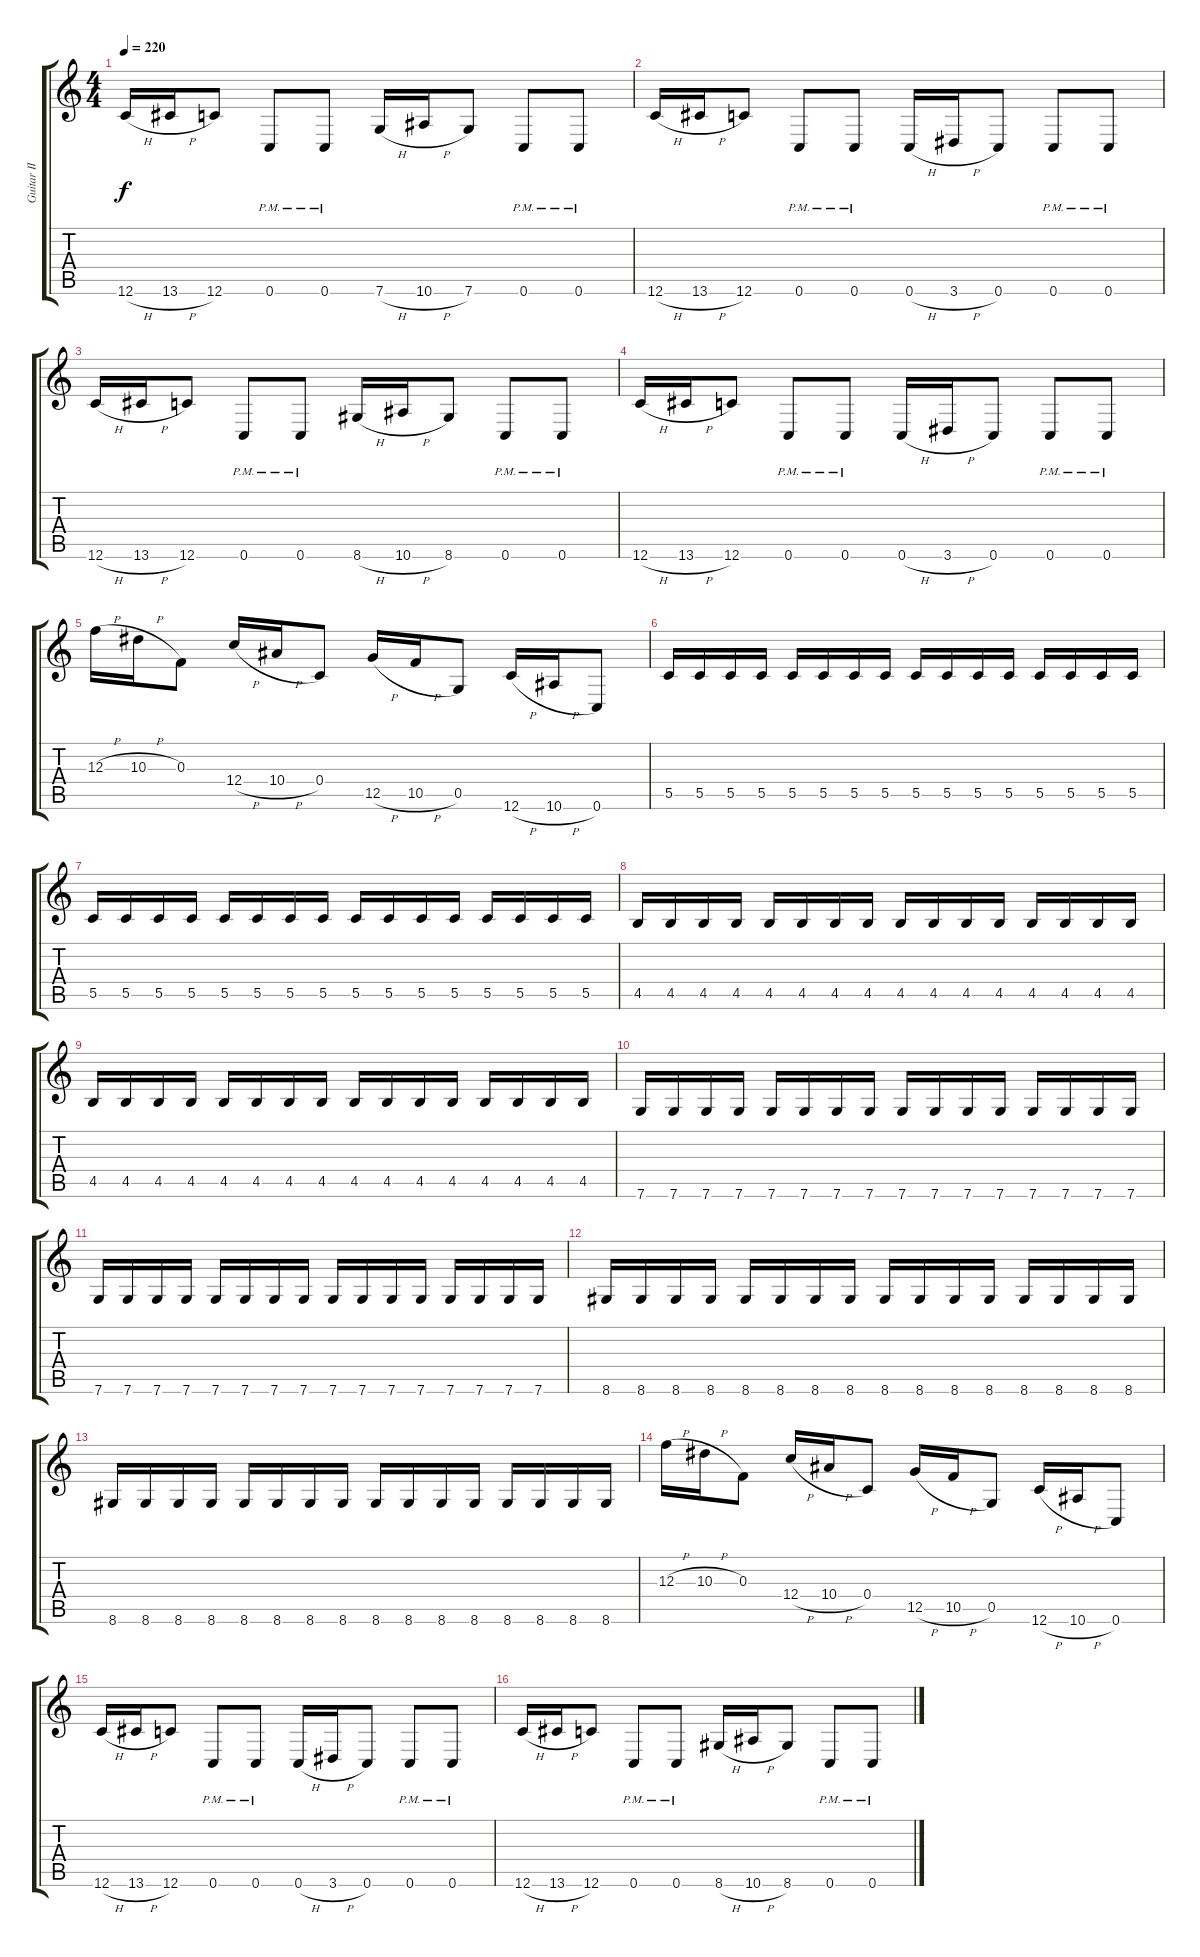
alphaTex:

\track ("Guitar II" "Guitar II") {instrument overdrivenguitar}
\staff {score tabs}
\tuning (D4 A3 F3 C3 G2 C2) {hide}
\ts (4 4)
\tempo 220
\clef g2
\ks c
12.6{h}.16{dy f} 13.6{h}.16 12.6.8 0.6{pm}.8 0.6{pm}.8 7.6{h}.16 10.6{h}.16 7.6.8 0.6{pm}.8 0.6{pm}.8 |
12.6{h}.16 13.6{h}.16 12.6.8 0.6{pm}.8 0.6{pm}.8 0.6{h}.16 3.6{h}.16 0.6.8 0.6{pm}.8 0.6{pm}.8 |
12.6{h}.16 13.6{h}.16 12.6.8 0.6{pm}.8 0.6{pm}.8 8.6{h}.16 10.6{h}.16 8.6.8 0.6{pm}.8 0.6{pm}.8 |
12.6{h}.16 13.6{h}.16 12.6.8 0.6{pm}.8 0.6{pm}.8 0.6{h}.16 3.6{h}.16 0.6.8 0.6{pm}.8 0.6{pm}.8 |
12.3{h}.16 10.3{h}.16 0.3.8 12.4{h}.16 10.4{h}.16 0.4.8 12.5{h}.16 10.5{h}.16 0.5.8 12.6{h}.16 10.6{h}.16 0.6.8 |
5.5.16 5.5.16 5.5.16 5.5.16 5.5.16 5.5.16 5.5.16 5.5.16 5.5.16 5.5.16 5.5.16 5.5.16 5.5.16 5.5.16 5.5.16 5.5.16 |
5.5.16 5.5.16 5.5.16 5.5.16 5.5.16 5.5.16 5.5.16 5.5.16 5.5.16 5.5.16 5.5.16 5.5.16 5.5.16 5.5.16 5.5.16 5.5.16 |
4.5.16 4.5.16 4.5.16 4.5.16 4.5.16 4.5.16 4.5.16 4.5.16 4.5.16 4.5.16 4.5.16 4.5.16 4.5.16 4.5.16 4.5.16 4.5.16 |
4.5.16 4.5.16 4.5.16 4.5.16 4.5.16 4.5.16 4.5.16 4.5.16 4.5.16 4.5.16 4.5.16 4.5.16 4.5.16 4.5.16 4.5.16 4.5.16 |
7.6.16 7.6.16 7.6.16 7.6.16 7.6.16 7.6.16 7.6.16 7.6.16 7.6.16 7.6.16 7.6.16 7.6.16 7.6.16 7.6.16 7.6.16 7.6.16 |
7.6.16 7.6.16 7.6.16 7.6.16 7.6.16 7.6.16 7.6.16 7.6.16 7.6.16 7.6.16 7.6.16 7.6.16 7.6.16 7.6.16 7.6.16 7.6.16 |
8.6.16 8.6.16 8.6.16 8.6.16 8.6.16 8.6.16 8.6.16 8.6.16 8.6.16 8.6.16 8.6.16 8.6.16 8.6.16 8.6.16 8.6.16 8.6.16 |
8.6.16 8.6.16 8.6.16 8.6.16 8.6.16 8.6.16 8.6.16 8.6.16 8.6.16 8.6.16 8.6.16 8.6.16 8.6.16 8.6.16 8.6.16 8.6.16 |
12.3{h}.16 10.3{h}.16 0.3.8 12.4{h}.16 10.4{h}.16 0.4.8 12.5{h}.16 10.5{h}.16 0.5.8 12.6{h}.16 10.6{h}.16 0.6.8 |
12.6{h}.16 13.6{h}.16 12.6.8 0.6{pm}.8 0.6{pm}.8 0.6{h}.16 3.6{h}.16 0.6.8 0.6{pm}.8 0.6{pm}.8 |
12.6{h}.16 13.6{h}.16 12.6.8 0.6{pm}.8 0.6{pm}.8 8.6{h}.16 10.6{h}.16 8.6.8 0.6{pm}.8 0.6{pm}.8
